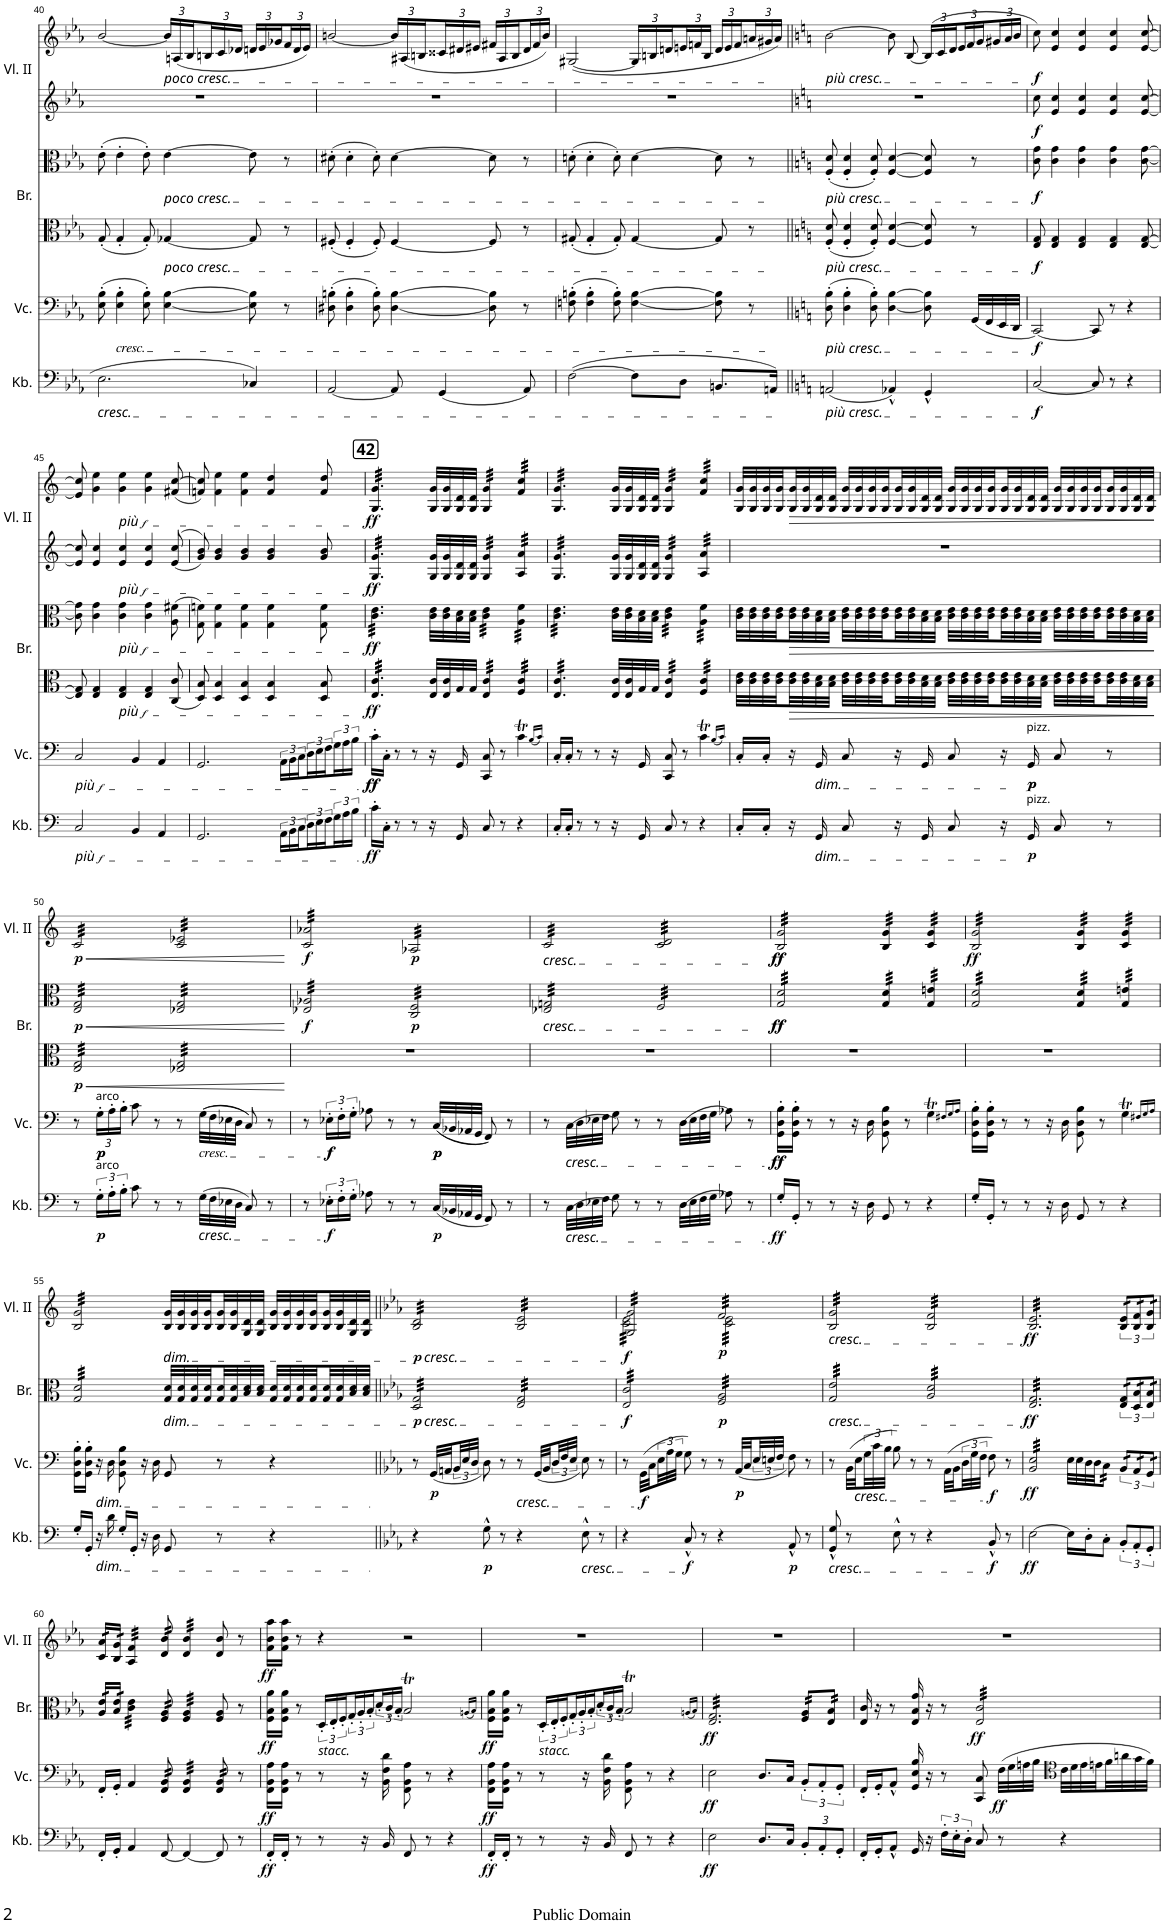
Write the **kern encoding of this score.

**kern	**dynam	**kern	**dynam	**kern	**kern	**dynam	**kern	**kern	**dynam
*part4	*part4	*part3	*part3	*part2	*part2	*part2	*part1	*part1	*part1
*staff6	*staff6	*staff5	*staff5	*staff4	*staff3	*staff3/4	*staff2	*staff1	*staff1/2
*I"8 Kontrabässe	*	*I"12 Violoncelle	*	*I"12 Bratchen	*	*	*I"16 Violine II	*	*
*I'Kb.	*	*I'Vc.	*	*I'Br.	*	*	*I'Vl. II	*	*
!!LO:PB:g=z
*clefF4	*	*clefF4	*	*clefC3	*clefC3	*	*clefG2	*clefG2	*
*Trd7c12	*	*	*	*	*	*	*	*	*
*k[b-e-a-]	*	*k[b-e-a-]	*	*k[b-e-a-]	*k[b-e-a-]	*	*k[b-e-a-]	*k[b-e-a-]	*
*M4/4	*	*M4/4	*	*M4/4	*M4/4	*	*M4/4	*M4/4	*
=40	=40	=40	=40	=40	=40	=40	=40	=40	=40
!LO:TX:b:i:t=cresc.	!	!	!	!	!	!	!	!	!
2.E-\	.	(8E-\' 8B-\'	.	8G'/	(8e-'\	.	1r	[2b-/	.
!	!	!LO:TX:b:i:t=cresc.	!	!	!	!	!	!	!
.	.	4E-\' 4B-\'	.	4G'/	4e-'\	.	.	.	.
.	.	8E-\' 8B-\')	.	8G'/	8e-'\)	.	.	.	.
*	*	*	*	*	*	*	*	*Xbrackettup	*
!	!	!	!	!	!	!	!	!LO:TX:b:i:t=poco cresc.	!
!	!	!	!	!	!LO:TX:b:i:t=poco cresc.	!	!	!	!
!	!	!	!	!LO:TX:b:i:t=poco cresc.	!	!	!	!	!
.	.	[4E-\ [4B-\	.	[4G-X/	[4e-\	.	.	24b-/LL]	.
.	.	.	.	.	.	.	.	(24An/	.
.	.	.	.	.	.	.	.	24B-/	.
.	.	.	.	.	.	.	.	24Bn/	.
.	.	.	.	.	.	.	.	24c/	.
.	.	.	.	.	.	.	.	24d-X/JJ	.
4C-X/	.	8E-\] 8B-\]	.	8G-/]	8e-\]	.	.	24dn/LL	.
.	.	.	.	.	.	.	.	24e-/	.
.	.	.	.	.	.	.	.	24g-X/	.
.	.	8r	.	8r	8r	.	.	24f/	.
.	.	.	.	.	.	.	.	24d/	.
.	.	.	.	.	.	.	.	24e-/JJ)	.
=41	=41	=41	=41	=41	=41	=41	=41	=41	=41
[2AA-/	.	(8D#X\' 8Bn\'	.	8F#X'/	(8d#X'\	.	1r	[2bn/	.
.	.	4D#\' 4B\'	.	4F#'/	4d#'\	.	.	.	.
.	.	8D#\' 8B\')	.	8F#'/	8d#'\)	.	.	.	.
8AA-/]	.	[4D#\ [4B\	.	[4F#/	[4d#\	.	.	24b/LL]	.
.	.	.	.	.	.	.	.	(24A#X/	.
.	.	.	.	.	.	.	.	24Bn/	.
(4GG/	.	.	.	.	.	.	.	24c##X/	.
.	.	.	.	.	.	.	.	24d#X/	.
.	.	.	.	.	.	.	.	24e#X/JJ	.
.	.	8D#\] 8B\]	.	8F#/]	8d#\]	.	.	24f#X/LL	.
.	.	.	.	.	.	.	.	24A#/	.
.	.	.	.	.	.	.	.	24B/	.
8AA-/)	.	8r	.	8r	8r	.	.	24d#/	.
.	.	.	.	.	.	.	.	24f#/	.
.	.	.	.	.	.	.	.	24b/JJ)	.
=42	=42	=42	=42	=42	=42	=42	=42	=42	=42
([2F\	.	(8Fn\' 8Bn\'	.	8G#X'/	(8dn'\	.	1r	([2G#X/	.
.	.	4F\' 4B\'	.	4G#'/	4d'\	.	.	.	.
.	.	8F\' 8B\')	.	8G#'/	8d'\)	.	.	.	.
8F\L]	.	[4F\ [4B\	.	[4G#/	[4d\	.	.	24G#/LL]	.
.	.	.	.	.	.	.	.	24Bn/	.
.	.	.	.	.	.	.	.	24dn/	.
8D\J	.	.	.	.	.	.	.	24en/	.
.	.	.	.	.	.	.	.	24fn/	.
.	.	.	.	.	.	.	.	24B/JJ	.
8.BBn/L	.	8F\] 8B\]	.	8G#/]	8d\]	.	.	24d/LL	.
.	.	.	.	.	.	.	.	24e/	.
.	.	.	.	.	.	.	.	24f/	.
.	.	8r	.	8r	8r	.	.	24an/	.
.	.	.	.	.	.	.	.	24g#X/	.
16AAn/Jk)	.	.	.	.	.	.	.	.	.
.	.	.	.	.	.	.	.	24a/JJ)	.
=43||	=43||	=43||	=43||	=43||	=43||	=43||	=43||	=43||	=43||
*k[]	*	*k[]	*	*k[]	*k[]	*	*k[]	*k[]	*
!	!	!	!	!	!	!	!	!LO:TX:b:i:t=più cresc.	!
!	!	!	!	!	!LO:TX:b:i:t=più cresc.	!	!	!	!
!	!	!	!	!LO:TX:b:i:t=più cresc.	!	!	!	!	!
!	!	!LO:TX:b:i:t=più cresc.	!	!	!	!	!	!	!
!LO:TX:b:i:t=più cresc.	!	!	!	!	!	!	!	!	!
(2AAn/	.	(8D\' 8B\'	.	8F/' 8d/'	(8F/' 8d/'	.	1r	[2b\	.
.	.	4D\' 4B\'	.	4F/' 4d/'	4F/' 4d/'	.	.	.	.
.	.	8D\' 8B\')	.	8F/' 8d/'	8F/' 8d/')	.	.	.	.
4AA-X^^/)	.	[4D\ [4B\	.	[4F/ [4d/	[4F/ [4d/	.	.	8b\]	.
.	.	.	.	.	.	.	.	[8B/	.
4GG^^/	.	8D\] 8B\]	.	8F/] 8d/]	8F/] 8d/]	.	.	(36B/LL]	.
.	.	.	.	.	.	.	.	36c/	.
.	.	.	.	.	.	.	.	36d/J	.
.	.	.	.	.	.	.	.	36e/L	.
.	.	.	.	.	.	.	.	36f/	.
.	.	(32GG/LLL	.	8r	8r	.	.	.	.
.	.	.	.	.	.	.	.	36g/J	.
.	.	32FF/	.	.	.	.	.	.	.
.	.	.	.	.	.	.	.	36g#X/L	.
.	.	32EE/	.	.	.	.	.	.	.
.	.	.	.	.	.	.	.	36a/	.
.	.	32DD/JJJ	.	.	.	.	.	.	.
.	.	.	.	.	.	.	.	[72b/JJ	.
.	.	.	.	.	.	.	.	72b/JJ]	.
=44	=44	=44	=44	=44	=44	=44	=44	=44	=44
!	!LO:DY:b	!	!LO:DY:b	!	!	!LO:DY:b=2	!	!	!
!	!	!	!	!	!	!LO:DY:n=1:b	!	!	!LO:DY:b=2
!	!	!	!	!	!	!	!	!	!LO:DY:n=1:b
[2C/	f	[2CC/)	f	8E/' 8G/'	8c\' 8g\'	f f	8cc'\	8cc'\)	f f
.	.	.	.	4E/ 4G/	4c\ 4g\	.	4e/ 4cc/	4e/ 4cc/	.
.	.	.	.	4E/ 4G/	4c\ 4g\	.	4e/ 4cc/	4e/ 4cc/	.
8C/]	.	8CC/]	.	.	.	.	.	.	.
8r	.	8r	.	4E/ 4G/	4c\ 4g\	.	4e/ 4cc/	4e/ 4cc/	.
4r	.	4r	.	.	.	.	.	.	.
.	.	.	.	[8E/ [8G/	[8c\ [8g\	.	[8e/ [8cc/	[8e/ [8cc/	.
!!LO:LB:g=z
=45	=45	=45	=45	=45	=45	=45	=45	=45	=45
!	!	!LO:TX:b:i:t=più	!	!	!	!	!	!	!
!LO:TX:b:i:t=più	!	!	!	!	!	!	!	!	!
2C/	.	2C/	.	8E/] 8G/]	8c\] 8g\]	.	8e/] 8cc/]	8e/] 8cc/]	.
.	.	.	.	4E/ 4G/	4c\ 4g\	.	4e/ 4cc/	4g\ 4ee\	.
!	!	!	!	!	!	!	!	!LO:TX:b:i:t=più	!
!	!	!	!	!	!	!	!LO:TX:b:i:t=più	!	!
!	!	!	!	!	!LO:TX:b:i:t=più	!	!	!	!
!	!	!	!	!LO:TX:b:i:t=più	!	!	!	!	!
.	.	.	.	4E/ 4G/	4c\ 4g\	.	4e/ 4cc/	4g\ 4ee\	.
4BB/	.	4BB/	.	.	.	.	.	.	.
.	.	.	.	4E/ 4G/	4c\ 4g\	.	4e/ 4cc/	4g\ 4ee\	.
4AA/	.	4AA/	.	.	.	.	.	.	.
.	.	.	.	8C/ 8c/	(8A\ 8f#X\	.	8e/ 8cc/	(<8f#X/ [>8cc/	.
=46	=46	=46	=46	=46	=46	=46	=46	=46	=46
2.GG/	.	2.GG/	.	8D/ 8B/	8G\ 8fn\)	.	8g/ 8b/	8fn/ 8cc/])	.
.	.	.	.	4D/ 4B/	4G\ 4f\	.	4g/ 4b/	4f\ 4ee\	.
.	.	.	.	4D/ 4B/	4G\ 4f\	.	4g/ 4b/	4f\ 4ee\	.
.	.	.	.	4D/ 4B/	4G\ 4f\	.	4g/ 4b/	4f/ 4dd/	.
36AA\LL	.	36AA\LL	.	.	.	.	.	.	.
36BB\	.	36BB\	.	.	.	.	.	.	.
36C\J	.	36C\J	.	.	.	.	.	.	.
36D\L	.	36D\L	.	.	.	.	.	.	.
36E\	.	36E\	.	.	.	.	.	.	.
.	.	.	.	8D/ 8B/	8G\ 8f\	.	8g/ 8b/	8f/ 8dd/	.
36F\J	.	36F\J	.	.	.	.	.	.	.
36G\L	.	36G\L	.	.	.	.	.	.	.
36A\	.	36A\	.	.	.	.	.	.	.
36B\JJ	.	36B\JJ	.	.	.	.	.	.	.
!!LO:REH:place=s1:a:B:cj:fs=14:t=42
=47	=47	=47	=47	=47	=47	=47	=47	=47	=47
!	!LO:DY:b	!	!LO:DY:b	!	!	!	!	!	!
!	!	!	!LO:DY:n=1:b	!	!	!LO:DY:b=2	!	!	!
!	!	!	!	!	!	!LO:DY:n=1:b	!	!	!LO:DY:b=2
!	!	!	!	!	!	!	!	!	!LO:DY:n=1:b
*	*	*	*	*tremolo	*	*	*	*	*
*	*	*	*	*	*tremolo	*	*	*	*
*	*	*	*	*	*	*	*tremolo	*	*
*	*	*	*	*	*	*	*	*tremolo	*
16c'\LL	ff	16c'\LL	ff ff	32E/ 32c/LLL	32c\ 32e\LLL	ff ff	32G/ 32g/LLL	32G/ 32g/LLL	ff ff
.	.	.	.	32E/ 32c/	32c\ 32e\	.	32G/ 32g/	32G/ 32g/	.
16C'\JJ	.	16C'\JJ	.	32E/ 32c/	32c\ 32e\	.	32G/ 32g/	32G/ 32g/	.
.	.	.	.	32E/ 32c/	32c\ 32e\	.	32G/ 32g/	32G/ 32g/	.
8r	.	8r	.	32E/ 32c/	32c\ 32e\	.	32G/ 32g/	32G/ 32g/	.
.	.	.	.	32E/ 32c/	32c\ 32e\	.	32G/ 32g/	32G/ 32g/	.
.	.	.	.	32E/ 32c/	32c\ 32e\	.	32G/ 32g/	32G/ 32g/	.
.	.	.	.	32E/ 32c/	32c\ 32e\	.	32G/ 32g/	32G/ 32g/	.
8r	.	8r	.	32E/ 32c/	32c\ 32e\	.	32G/ 32g/	32G/ 32g/	.
.	.	.	.	32E/ 32c/	32c\ 32e\	.	32G/ 32g/	32G/ 32g/	.
.	.	.	.	32E/ 32c/	32c\ 32e\	.	32G/ 32g/	32G/ 32g/	.
.	.	.	.	32E/ 32c/JJJ	32c\ 32e\JJJ	.	32G/ 32g/JJJ	32G/ 32g/JJJ	.
*	*	*	*	*	*	*	*	*Xtremolo	*
*	*	*	*	*	*	*	*Xtremolo	*	*
*	*	*	*	*	*Xtremolo	*	*	*	*
*	*	*	*	*Xtremolo	*	*	*	*	*
16r	.	16r	.	32E/ 32c/LLL	32c\ 32e\LLL	.	32G/ 32g/LLL	32G/ 32g/LLL	.
.	.	.	.	32E/ 32c/	32c\ 32e\	.	32G/ 32g/	32G/ 32g/	.
16GG/	.	16GG/	.	32G/	32B\ 32d\	.	32G/ 32d/	32G/ 32d/	.
.	.	.	.	32G/JJJ	32B\ 32d\JJJ	.	32G/ 32d/JJJ	32G/ 32d/JJJ	.
*	*	*	*	*tremolo	*	*	*	*	*
*	*	*	*	*	*tremolo	*	*	*	*
*	*	*	*	*	*	*	*tremolo	*	*
*	*	*	*	*	*	*	*	*tremolo	*
8C/	.	8CC/ 8C/	.	32E/ 32c/LLL	32c\ 32e\LLL	.	32G/ 32g/LLL	32G/ 32g/LLL	.
.	.	.	.	32E/ 32c/	32c\ 32e\	.	32G/ 32g/	32G/ 32g/	.
.	.	.	.	32E/ 32c/	32c\ 32e\	.	32G/ 32g/	32G/ 32g/	.
.	.	.	.	32E/ 32c/	32c\ 32e\	.	32G/ 32g/	32G/ 32g/	.
8r	.	8r	.	32E/ 32c/	32c\ 32e\	.	32G/ 32g/	32G/ 32g/	.
.	.	.	.	32E/ 32c/	32c\ 32e\	.	32G/ 32g/	32G/ 32g/	.
.	.	.	.	32E/ 32c/	32c\ 32e\	.	32G/ 32g/	32G/ 32g/	.
.	.	.	.	32E/ 32c/JJJ	32c\ 32e\JJJ	.	32G/ 32g/JJJ	32G/ 32g/JJJ	.
4r	.	4cT\	.	32F/ 32c/LLL	32A\ 32f\LLL	.	32A/ 32a/LLL	32f/ 32cc/LLL	.
.	.	.	.	32F/ 32c/	32A\ 32f\	.	32A/ 32a/	32f/ 32cc/	.
.	.	.	.	32F/ 32c/	32A\ 32f\	.	32A/ 32a/	32f/ 32cc/	.
.	.	.	.	32F/ 32c/	32A\ 32f\	.	32A/ 32a/	32f/ 32cc/	.
.	.	.	.	32F/ 32c/	32A\ 32f\	.	32A/ 32a/	32f/ 32cc/	.
.	.	.	.	32F/ 32c/	32A\ 32f\	.	32A/ 32a/	32f/ 32cc/	.
.	.	.	.	32F/ 32c/	32A\ 32f\	.	32A/ 32a/	32f/ 32cc/	.
.	.	.	.	32F/ 32c/JJJ	32A\ 32f\JJJ	.	32A/ 32a/JJJ	32f/ 32cc/JJJ	.
.	.	(16qB/LL	.	.	.	.	.	.	.
.	.	16qc/JJ)	.	.	.	.	.	.	.
=48	=48	=48	=48	=48	=48	=48	=48	=48	=48
16C'/LL	.	16C'/LL	.	32E/ 32c/LLL	32c\ 32e\LLL	.	32G/ 32g/LLL	32G/ 32g/LLL	.
.	.	.	.	32E/ 32c/	32c\ 32e\	.	32G/ 32g/	32G/ 32g/	.
16C'/JJ	.	16C'/JJ	.	32E/ 32c/	32c\ 32e\	.	32G/ 32g/	32G/ 32g/	.
.	.	.	.	32E/ 32c/	32c\ 32e\	.	32G/ 32g/	32G/ 32g/	.
8r	.	8r	.	32E/ 32c/	32c\ 32e\	.	32G/ 32g/	32G/ 32g/	.
.	.	.	.	32E/ 32c/	32c\ 32e\	.	32G/ 32g/	32G/ 32g/	.
.	.	.	.	32E/ 32c/	32c\ 32e\	.	32G/ 32g/	32G/ 32g/	.
.	.	.	.	32E/ 32c/	32c\ 32e\	.	32G/ 32g/	32G/ 32g/	.
8r	.	8r	.	32E/ 32c/	32c\ 32e\	.	32G/ 32g/	32G/ 32g/	.
.	.	.	.	32E/ 32c/	32c\ 32e\	.	32G/ 32g/	32G/ 32g/	.
.	.	.	.	32E/ 32c/	32c\ 32e\	.	32G/ 32g/	32G/ 32g/	.
.	.	.	.	32E/ 32c/JJJ	32c\ 32e\JJJ	.	32G/ 32g/JJJ	32G/ 32g/JJJ	.
*	*	*	*	*	*	*	*	*Xtremolo	*
*	*	*	*	*	*	*	*Xtremolo	*	*
*	*	*	*	*	*Xtremolo	*	*	*	*
*	*	*	*	*Xtremolo	*	*	*	*	*
16r	.	16r	.	32E/ 32c/LLL	32c\ 32e\LLL	.	32G/ 32g/LLL	32G/ 32g/LLL	.
.	.	.	.	32E/ 32c/	32c\ 32e\	.	32G/ 32g/	32G/ 32g/	.
16GG/	.	16GG/	.	32G/	32B\ 32d\	.	32G/ 32d/	32G/ 32d/	.
.	.	.	.	32G/JJJ	32B\ 32d\JJJ	.	32G/ 32d/JJJ	32G/ 32d/JJJ	.
*	*	*	*	*tremolo	*	*	*	*	*
*	*	*	*	*	*tremolo	*	*	*	*
*	*	*	*	*	*	*	*tremolo	*	*
*	*	*	*	*	*	*	*	*tremolo	*
8C/	.	8CC/ 8C/	.	32E/ 32c/LLL	32c\ 32e\LLL	.	32G/ 32g/LLL	32G/ 32g/LLL	.
.	.	.	.	32E/ 32c/	32c\ 32e\	.	32G/ 32g/	32G/ 32g/	.
.	.	.	.	32E/ 32c/	32c\ 32e\	.	32G/ 32g/	32G/ 32g/	.
.	.	.	.	32E/ 32c/	32c\ 32e\	.	32G/ 32g/	32G/ 32g/	.
8r	.	8r	.	32E/ 32c/	32c\ 32e\	.	32G/ 32g/	32G/ 32g/	.
.	.	.	.	32E/ 32c/	32c\ 32e\	.	32G/ 32g/	32G/ 32g/	.
.	.	.	.	32E/ 32c/	32c\ 32e\	.	32G/ 32g/	32G/ 32g/	.
.	.	.	.	32E/ 32c/JJJ	32c\ 32e\JJJ	.	32G/ 32g/JJJ	32G/ 32g/JJJ	.
4r	.	4cT\	.	32F/ 32c/LLL	32A\ 32f\LLL	.	32A/ 32a/LLL	32f/ 32cc/LLL	.
.	.	.	.	32F/ 32c/	32A\ 32f\	.	32A/ 32a/	32f/ 32cc/	.
.	.	.	.	32F/ 32c/	32A\ 32f\	.	32A/ 32a/	32f/ 32cc/	.
.	.	.	.	32F/ 32c/	32A\ 32f\	.	32A/ 32a/	32f/ 32cc/	.
.	.	.	.	32F/ 32c/	32A\ 32f\	.	32A/ 32a/	32f/ 32cc/	.
.	.	.	.	32F/ 32c/	32A\ 32f\	.	32A/ 32a/	32f/ 32cc/	.
.	.	.	.	32F/ 32c/	32A\ 32f\	.	32A/ 32a/	32f/ 32cc/	.
.	.	.	.	32F/ 32c/JJJ	32A\ 32f\JJJ	.	32A/ 32a/JJJ	32f/ 32cc/JJJ	.
*	*	*	*	*	*	*	*	*Xtremolo	*
*	*	*	*	*	*	*	*Xtremolo	*	*
*	*	*	*	*	*Xtremolo	*	*	*	*
*	*	*	*	*Xtremolo	*	*	*	*	*
.	.	(16qB/LL	.	.	.	.	.	.	.
.	.	16qc/JJ)	.	.	.	.	.	.	.
=49	=49	=49	=49	=49	=49	=49	=49	=49	=49
16C'/LL	.	16C'/LL	.	32c\ 32e\LLL	32c\ 32e\LLL	.	1r	32G/ 32g/LLL	.
.	.	.	.	32c\ 32e\	32c\ 32e\	.	.	32G/ 32g/	.
16C'/JJ	.	16C'/JJ	.	32c\ 32e\	32c\ 32e\	.	.	32G/ 32g/	.
.	.	.	.	32c\ 32e\	32c\ 32e\	.	.	32G/ 32g/	.
!	!	!	!	!	!	!LO:HP:b	!	!	!LO:HP:b
16r	.	16r	.	32c\ 32e\	32c\ 32e\	>	.	32G/ 32g/	>
.	.	.	.	32c\ 32e\	32c\ 32e\	.	.	32G/ 32g/	.
!	!	!LO:TX:b:i:t=dim.	!	!	!	!	!	!	!
!LO:TX:b:i:t=dim.	!	!	!	!	!	!	!	!	!
16GG/	.	16GG/	.	32B\ 32d\	32B\ 32d\	.	.	32G/ 32d/	.
.	.	.	.	32B\ 32d\JJJ	32B\ 32d\JJJ	.	.	32G/ 32d/JJJ	.
8C/	.	8C/	.	32c\ 32e\LLL	32c\ 32e\LLL	.	.	32G/ 32g/LLL	.
.	.	.	.	32c\ 32e\	32c\ 32e\	.	.	32G/ 32g/	.
.	.	.	.	32c\ 32e\	32c\ 32e\	.	.	32G/ 32g/	.
.	.	.	.	32c\ 32e\	32c\ 32e\	.	.	32G/ 32g/	.
16r	.	16r	.	32c\ 32e\	32c\ 32e\	.	.	32G/ 32g/	.
.	.	.	.	32c\ 32e\	32c\ 32e\	.	.	32G/ 32g/	.
16GG/	.	16GG/	.	32B\ 32d\	32B\ 32d\	.	.	32G/ 32d/	.
.	.	.	.	32B\ 32d\JJJ	32B\ 32d\JJJ	.	.	32G/ 32d/JJJ	.
8C/	.	8C/	.	32c\ 32e\LLL	32c\ 32e\LLL	.	.	32G/ 32g/LLL	.
.	.	.	.	32c\ 32e\	32c\ 32e\	.	.	32G/ 32g/	.
.	.	.	.	32c\ 32e\	32c\ 32e\	.	.	32G/ 32g/	.
.	.	.	.	32c\ 32e\	32c\ 32e\	.	.	32G/ 32g/	.
16r	.	16r	.	32c\ 32e\	32c\ 32e\	.	.	32G/ 32g/	.
.	.	.	.	32c\ 32e\	32c\ 32e\	.	.	32G/ 32g/	.
!	!	!LO:TX:a:t=pizz.	!	!	!	!	!	!	!
!LO:TX:a:t=pizz.	!	!	!	!	!	!	!	!	!
!	!LO:DY:b	!	!LO:DY:b	!	!	!	!	!	!
!	!	!	!LO:DY:n=1:b	!	!	!	!	!	!
16GG/	p	16GG/	p p	32B\ 32d\	32B\ 32d\	.	.	32G/ 32d/	.
.	.	.	.	32B\ 32d\JJJ	32B\ 32d\JJJ	.	.	32G/ 32d/JJJ	.
8C/	.	8C/	.	32c\ 32e\LLL	32c\ 32e\LLL	.	.	32G/ 32g/LLL	.
.	.	.	.	32c\ 32e\	32c\ 32e\	.	.	32G/ 32g/	.
.	.	.	.	32c\ 32e\	32c\ 32e\	.	.	32G/ 32g/	.
.	.	.	.	32c\ 32e\	32c\ 32e\	.	.	32G/ 32g/	.
8r	.	8r	.	32c\ 32e\	32c\ 32e\	.	.	32G/ 32g/	.
.	.	.	.	32c\ 32e\	32c\ 32e\	.	.	32G/ 32g/	.
.	.	.	.	32B\ 32d\	32B\ 32d\	.	.	32G/ 32d/	.
.	.	.	.	32B\ 32d\JJJ	32B\ 32d\JJJ	.	.	32G/ 32d/JJJ	.
.	.	.	.	.	.	]	.	.	]
!!LO:LB:g=z
=50	=50	=50	=50	=50	=50	=50	=50	=50	=50
!	!	!	!	!	!	!LO:HP:b	!	!	!LO:HP:b
!	!	!	!	!	!	!LO:DY:n=1:b=2	!	!	!
!	!	!	!	!	!	!LO:DY:n=2:b	!	!	!LO:DY:n=1:b
*	*	*	*	*tremolo	*	*	*	*	*
*	*	*	*	*	*tremolo	*	*	*	*
*	*	*	*	*	*	*	*	*tremolo	*
8r	.	8r	.	32E/ 32G/LLL	32E/ 32G/LLL	< p p	1r	32c/LLL	< p
.	.	.	.	32E/ 32G/	32E/ 32G/	.	.	32c/	.
.	.	.	.	32E/ 32G/	32E/ 32G/	.	.	32c/	.
.	.	.	.	32E/ 32G/	32E/ 32G/	.	.	32c/	.
*	*	*Xbrackettup	*	*	*	*	*	*	*
!	!	!LO:TX:a:t=arco	!	!	!	!	!	!	!
!LO:TX:a:t=arco	!	!	!	!	!	!	!	!	!
!	!LO:DY:b	!	!LO:DY:b	!	!	!	!	!	!
!	!	!	!LO:DY:n=1:b	!	!	!	!	!	!
24G'\LL	p	24G'\LL	p p	32E/ 32G/	32E/ 32G/	.	.	32c/	.
.	.	.	.	32E/ 32G/	32E/ 32G/	.	.	32c/	.
24A'\	.	24A'\	.	.	.	.	.	.	.
.	.	.	.	32E/ 32G/	32E/ 32G/	.	.	32c/	.
24B'\JJ	.	24B'\JJ	.	.	.	.	.	.	.
.	.	.	.	32E/ 32G/	32E/ 32G/	.	.	32c/	.
8c\	.	8c\	.	32E/ 32G/	32E/ 32G/	.	.	32c/	.
.	.	.	.	32E/ 32G/	32E/ 32G/	.	.	32c/	.
.	.	.	.	32E/ 32G/	32E/ 32G/	.	.	32c/	.
.	.	.	.	32E/ 32G/	32E/ 32G/	.	.	32c/	.
8r	.	8r	.	32E/ 32G/	32E/ 32G/	.	.	32c/	.
.	.	.	.	32E/ 32G/	32E/ 32G/	.	.	32c/	.
.	.	.	.	32E/ 32G/	32E/ 32G/	.	.	32c/	.
.	.	.	.	32E/ 32G/JJJ	32E/ 32G/JJJ	.	.	32c/JJJ	.
8r	.	8r	.	32E-X/ 32G/LLL	32E-X/ 32G/LLL	.	.	32c/ 32e-X/LLL	.
.	.	.	.	32E-X/ 32G/	32E-X/ 32G/	.	.	32c/ 32e-X/	.
.	.	.	.	32E-X/ 32G/	32E-X/ 32G/	.	.	32c/ 32e-X/	.
.	.	.	.	32E-X/ 32G/	32E-X/ 32G/	.	.	32c/ 32e-X/	.
!	!	!LO:TX:b:i:t=cresc.	!	!	!	!	!	!	!
!LO:TX:b:i:t=cresc.	!	!	!	!	!	!	!	!	!
(32G\LLL	.	((32G\LLL	.	32E-X/ 32G/	32E-X/ 32G/	.	.	32c/ 32e-X/	.
32F\	.	32F\	.	32E-X/ 32G/	32E-X/ 32G/	.	.	32c/ 32e-X/	.
32E-X\	.	32E-X\	.	32E-X/ 32G/	32E-X/ 32G/	.	.	32c/ 32e-X/	.
32D\JJJ	.	32D\JJJ	.	32E-X/ 32G/	32E-X/ 32G/	.	.	32c/ 32e-X/	.
8C/)	.	8C/))	.	32E-X/ 32G/	32E-X/ 32G/	.	.	32c/ 32e-X/	.
.	.	.	.	32E-X/ 32G/	32E-X/ 32G/	.	.	32c/ 32e-X/	.
.	.	.	.	32E-X/ 32G/	32E-X/ 32G/	.	.	32c/ 32e-X/	.
.	.	.	.	32E-X/ 32G/	32E-X/ 32G/	.	.	32c/ 32e-X/	.
8r	.	8r	.	32E-X/ 32G/	32E-X/ 32G/	.	.	32c/ 32e-X/	.
.	.	.	.	32E-X/ 32G/	32E-X/ 32G/	.	.	32c/ 32e-X/	.
.	.	.	.	32E-X/ 32G/	32E-X/ 32G/	.	.	32c/ 32e-X/	.
.	.	.	.	32E-X/ 32G/JJJ	32E-X/ 32G/JJJ	.	.	32c/ 32e-X/JJJ	.
*	*	*	*	*Xtremolo	*	*	*	*	*
.	.	.	.	.	.	[	.	.	[
=51	=51	=51	=51	=51	=51	=51	=51	=51	=51
!	!	!	!	!	!	!LO:DY:b	!	!	!LO:DY:b
8r	.	8r	.	1r	32E-X/ 32A-X/LLL	f	1r	32c/ 32a-X/LLL	f
.	.	.	.	.	32E-X/ 32A-X/	.	.	32c/ 32a-X/	.
.	.	.	.	.	32E-X/ 32A-X/	.	.	32c/ 32a-X/	.
.	.	.	.	.	32E-X/ 32A-X/	.	.	32c/ 32a-X/	.
*	*	*brackettup	*	*	*	*	*	*	*
!	!LO:DY:b	!	!LO:DY:b	!	!	!	!	!	!
!	!	!	!LO:DY:n=1:b	!	!	!	!	!	!
24E-X'\LL	f	24E-X'\LL	f f	.	32E-X/ 32A-X/	.	.	32c/ 32a-X/	.
.	.	.	.	.	32E-X/ 32A-X/	.	.	32c/ 32a-X/	.
24F'\	.	24F'\	.	.	.	.	.	.	.
.	.	.	.	.	32E-X/ 32A-X/	.	.	32c/ 32a-X/	.
24G'\JJ	.	24G'\JJ	.	.	.	.	.	.	.
.	.	.	.	.	32E-X/ 32A-X/	.	.	32c/ 32a-X/	.
8A-X\	.	8A-X\	.	.	32E-X/ 32A-X/	.	.	32c/ 32a-X/	.
.	.	.	.	.	32E-X/ 32A-X/	.	.	32c/ 32a-X/	.
.	.	.	.	.	32E-X/ 32A-X/	.	.	32c/ 32a-X/	.
.	.	.	.	.	32E-X/ 32A-X/	.	.	32c/ 32a-X/	.
8r	.	8r	.	.	32E-X/ 32A-X/	.	.	32c/ 32a-X/	.
.	.	.	.	.	32E-X/ 32A-X/	.	.	32c/ 32a-X/	.
.	.	.	.	.	32E-X/ 32A-X/	.	.	32c/ 32a-X/	.
.	.	.	.	.	32E-X/ 32A-X/JJJ	.	.	32c/ 32a-X/JJJ	.
!	!	!	!	!	!	!LO:DY:b	!	!	!LO:DY:b
8r	.	8r	.	.	32C/ 32F/LLL	p	.	32A-X/LLL	p
.	.	.	.	.	32C/ 32F/	.	.	32A-X/	.
.	.	.	.	.	32C/ 32F/	.	.	32A-X/	.
.	.	.	.	.	32C/ 32F/	.	.	32A-X/	.
!	!LO:DY:b	!	!LO:DY:n=2:b	!	!	!	!	!	!
!	!	!	!LO:DY:n=3:b	!	!	!	!	!	!
(32C/LLL	p	((32C/LLL	p p	.	32C/ 32F/	.	.	32A-X/	.
32BB-X/	.	32BB-X/	.	.	32C/ 32F/	.	.	32A-X/	.
32AA-X/	.	32AA-X/	.	.	32C/ 32F/	.	.	32A-X/	.
32GG/JJJ	.	32GG/JJJ	.	.	32C/ 32F/	.	.	32A-X/	.
8FF/)	.	8FF/))	.	.	32C/ 32F/	.	.	32A-X/	.
.	.	.	.	.	32C/ 32F/	.	.	32A-X/	.
.	.	.	.	.	32C/ 32F/	.	.	32A-X/	.
.	.	.	.	.	32C/ 32F/	.	.	32A-X/	.
8r	.	8r	.	.	32C/ 32F/	.	.	32A-X/	.
.	.	.	.	.	32C/ 32F/	.	.	32A-X/	.
.	.	.	.	.	32C/ 32F/	.	.	32A-X/	.
.	.	.	.	.	32C/ 32F/JJJ	.	.	32A-X/JJJ	.
=52	=52	=52	=52	=52	=52	=52	=52	=52	=52
!	!	!	!	!	!	!	!	!LO:TX:b:i:t=cresc.	!
!	!	!	!	!	!LO:TX:b:i:t=cresc.	!	!	!	!
8r	.	8r	.	1r	32E-X/ 32Gn/LLL	.	1r	32c/LLL	.
.	.	.	.	.	32E-X/ 32Gn/	.	.	32c/	.
.	.	.	.	.	32E-X/ 32Gn/	.	.	32c/	.
.	.	.	.	.	32E-X/ 32Gn/	.	.	32c/	.
!	!	!LO:TX:b:i:t=cresc.	!	!	!	!	!	!	!
!LO:TX:b:i:t=cresc.	!	!	!	!	!	!	!	!	!
(32C\LLL	.	(32C\LLL	.	.	32E-X/ 32Gn/	.	.	32c/	.
32D\	.	32D\	.	.	32E-X/ 32Gn/	.	.	32c/	.
32E-X\	.	32E-X\	.	.	32E-X/ 32Gn/	.	.	32c/	.
32F\JJJ	.	32F\JJJ	.	.	32E-X/ 32Gn/	.	.	32c/	.
8G\)	.	8G\)	.	.	32E-X/ 32Gn/	.	.	32c/	.
.	.	.	.	.	32E-X/ 32Gn/	.	.	32c/	.
.	.	.	.	.	32E-X/ 32Gn/	.	.	32c/	.
.	.	.	.	.	32E-X/ 32Gn/	.	.	32c/	.
8r	.	8r	.	.	32E-X/ 32Gn/	.	.	32c/	.
.	.	.	.	.	32E-X/ 32Gn/	.	.	32c/	.
.	.	.	.	.	32E-X/ 32Gn/	.	.	32c/	.
.	.	.	.	.	32E-X/ 32Gn/JJJ	.	.	32c/JJJ	.
8r	.	8r	.	.	32F/LLL	.	.	32c/ 32d/LLL	.
.	.	.	.	.	32F/	.	.	32c/ 32d/	.
.	.	.	.	.	32F/	.	.	32c/ 32d/	.
.	.	.	.	.	32F/	.	.	32c/ 32d/	.
(32D\LLL	.	(32D\LLL	.	.	32F/	.	.	32c/ 32d/	.
32E-\	.	32E-\	.	.	32F/	.	.	32c/ 32d/	.
32F\	.	32F\	.	.	32F/	.	.	32c/ 32d/	.
32G\JJJ	.	32G\JJJ	.	.	32F/	.	.	32c/ 32d/	.
8A-X\)	.	8A-X\)	.	.	32F/	.	.	32c/ 32d/	.
.	.	.	.	.	32F/	.	.	32c/ 32d/	.
.	.	.	.	.	32F/	.	.	32c/ 32d/	.
.	.	.	.	.	32F/	.	.	32c/ 32d/	.
8r	.	8r	.	.	32F/	.	.	32c/ 32d/	.
.	.	.	.	.	32F/	.	.	32c/ 32d/	.
.	.	.	.	.	32F/	.	.	32c/ 32d/	.
.	.	.	.	.	32F/JJJ	.	.	32c/ 32d/JJJ	.
=53	=53	=53	=53	=53	=53	=53	=53	=53	=53
!	!LO:DY:b	!	!LO:DY:b	!	!	!	!	!	!
!	!	!	!LO:DY:n=1:b	!	!	!LO:DY:b	!	!	!
!	!	!	!	!	!	!LO:DY:n=1:b	!	!	!LO:DY:b
!	!	!	!	!	!	!	!	!	!LO:DY:n=1:b
16G'/LL	ff	16GG\' 16D\' 16B\'LL	ff ff	1r	32G/ 32d/LLL	ff ff	1r	32B/ 32g/LLL	ff ff
.	.	.	.	.	32G/ 32d/	.	.	32B/ 32g/	.
16GG'/JJ	.	16GG\' 16D\' 16B\'JJ	.	.	32G/ 32d/	.	.	32B/ 32g/	.
.	.	.	.	.	32G/ 32d/	.	.	32B/ 32g/	.
8r	.	8r	.	.	32G/ 32d/	.	.	32B/ 32g/	.
.	.	.	.	.	32G/ 32d/	.	.	32B/ 32g/	.
.	.	.	.	.	32G/ 32d/	.	.	32B/ 32g/	.
.	.	.	.	.	32G/ 32d/	.	.	32B/ 32g/	.
8r	.	8r	.	.	32G/ 32d/	.	.	32B/ 32g/	.
.	.	.	.	.	32G/ 32d/	.	.	32B/ 32g/	.
.	.	.	.	.	32G/ 32d/	.	.	32B/ 32g/	.
.	.	.	.	.	32G/ 32d/	.	.	32B/ 32g/	.
16r	.	16r	.	.	32G/ 32d/	.	.	32B/ 32g/	.
.	.	.	.	.	32G/ 32d/	.	.	32B/ 32g/	.
16D\	.	16D\	.	.	32G/ 32d/	.	.	32B/ 32g/	.
.	.	.	.	.	32G/ 32d/JJJ	.	.	32B/ 32g/JJJ	.
8GG/	.	8GG\ 8D\ 8B\	.	.	32G/ 32d/LLL	.	.	32B/ 32g/LLL	.
.	.	.	.	.	32G/ 32d/	.	.	32B/ 32g/	.
.	.	.	.	.	32G/ 32d/	.	.	32B/ 32g/	.
.	.	.	.	.	32G/ 32d/	.	.	32B/ 32g/	.
8r	.	8r	.	.	32G/ 32d/	.	.	32B/ 32g/	.
.	.	.	.	.	32G/ 32d/	.	.	32B/ 32g/	.
.	.	.	.	.	32G/ 32d/	.	.	32B/ 32g/	.
.	.	.	.	.	32G/ 32d/JJJ	.	.	32B/ 32g/JJJ	.
4r	.	4GT\	.	.	32G/ 32en/LLL	.	.	32c/ 32g/LLL	.
.	.	.	.	.	32G/ 32en/	.	.	32c/ 32g/	.
.	.	.	.	.	32G/ 32en/	.	.	32c/ 32g/	.
.	.	.	.	.	32G/ 32en/	.	.	32c/ 32g/	.
.	.	.	.	.	32G/ 32en/	.	.	32c/ 32g/	.
.	.	.	.	.	32G/ 32en/	.	.	32c/ 32g/	.
.	.	.	.	.	32G/ 32en/	.	.	32c/ 32g/	.
.	.	.	.	.	32G/ 32en/JJJ	.	.	32c/ 32g/JJJ	.
.	.	16qF#X/LL	.	.	.	.	.	.	.
.	.	16qG/	.	.	.	.	.	.	.
.	.	16qA/JJ	.	.	.	.	.	.	.
=54	=54	=54	=54	=54	=54	=54	=54	=54	=54
!	!	!	!	!	!	!	!	!	!LO:DY:b
16G'/LL	.	16GG\' 16D\' 16B\'LL	.	1r	32G/ 32d/LLL	.	1r	32B/ 32g/LLL	ff
.	.	.	.	.	32G/ 32d/	.	.	32B/ 32g/	.
16GG'/JJ	.	16GG\' 16D\' 16B\'JJ	.	.	32G/ 32d/	.	.	32B/ 32g/	.
.	.	.	.	.	32G/ 32d/	.	.	32B/ 32g/	.
8r	.	8r	.	.	32G/ 32d/	.	.	32B/ 32g/	.
.	.	.	.	.	32G/ 32d/	.	.	32B/ 32g/	.
.	.	.	.	.	32G/ 32d/	.	.	32B/ 32g/	.
.	.	.	.	.	32G/ 32d/	.	.	32B/ 32g/	.
8r	.	8r	.	.	32G/ 32d/	.	.	32B/ 32g/	.
.	.	.	.	.	32G/ 32d/	.	.	32B/ 32g/	.
.	.	.	.	.	32G/ 32d/	.	.	32B/ 32g/	.
.	.	.	.	.	32G/ 32d/	.	.	32B/ 32g/	.
16r	.	16r	.	.	32G/ 32d/	.	.	32B/ 32g/	.
.	.	.	.	.	32G/ 32d/	.	.	32B/ 32g/	.
16D\	.	16D\	.	.	32G/ 32d/	.	.	32B/ 32g/	.
.	.	.	.	.	32G/ 32d/JJJ	.	.	32B/ 32g/JJJ	.
8GG/	.	8GG\ 8D\ 8B\	.	.	32G/ 32d/LLL	.	.	32B/ 32g/LLL	.
.	.	.	.	.	32G/ 32d/	.	.	32B/ 32g/	.
.	.	.	.	.	32G/ 32d/	.	.	32B/ 32g/	.
.	.	.	.	.	32G/ 32d/	.	.	32B/ 32g/	.
8r	.	8r	.	.	32G/ 32d/	.	.	32B/ 32g/	.
.	.	.	.	.	32G/ 32d/	.	.	32B/ 32g/	.
.	.	.	.	.	32G/ 32d/	.	.	32B/ 32g/	.
.	.	.	.	.	32G/ 32d/JJJ	.	.	32B/ 32g/JJJ	.
4r	.	4GT\	.	.	32G/ 32en/LLL	.	.	32c/ 32g/LLL	.
.	.	.	.	.	32G/ 32en/	.	.	32c/ 32g/	.
.	.	.	.	.	32G/ 32en/	.	.	32c/ 32g/	.
.	.	.	.	.	32G/ 32en/	.	.	32c/ 32g/	.
.	.	.	.	.	32G/ 32en/	.	.	32c/ 32g/	.
.	.	.	.	.	32G/ 32en/	.	.	32c/ 32g/	.
.	.	.	.	.	32G/ 32en/	.	.	32c/ 32g/	.
.	.	.	.	.	32G/ 32en/JJJ	.	.	32c/ 32g/JJJ	.
.	.	16qF#X/LL	.	.	.	.	.	.	.
.	.	16qG/	.	.	.	.	.	.	.
.	.	16qA/JJ	.	.	.	.	.	.	.
!!LO:LB:g=z
=55	=55	=55	=55	=55	=55	=55	=55	=55	=55
16G'/LL	.	16GG\' 16D\' 16B\'LL	.	1r	32G/ 32d/LLL	.	1r	32B/ 32g/LLL	.
.	.	.	.	.	32G/ 32d/	.	.	32B/ 32g/	.
16GG'/JJ	.	16GG\' 16D\' 16B\'JJ	.	.	32G/ 32d/	.	.	32B/ 32g/	.
.	.	.	.	.	32G/ 32d/	.	.	32B/ 32g/	.
!	!	!LO:TX:b:i:t=dim.	!	!	!	!	!	!	!
!LO:TX:b:i:t=dim.	!	!	!	!	!	!	!	!	!
16r	.	16r	.	.	32G/ 32d/	.	.	32B/ 32g/	.
.	.	.	.	.	32G/ 32d/	.	.	32B/ 32g/	.
16d\	.	16D\	.	.	32G/ 32d/	.	.	32B/ 32g/	.
.	.	.	.	.	32G/ 32d/	.	.	32B/ 32g/	.
16G'/LL	.	8GG\ 8D\ 8B\	.	.	32G/ 32d/	.	.	32B/ 32g/	.
.	.	.	.	.	32G/ 32d/	.	.	32B/ 32g/	.
16GG'/JJ	.	.	.	.	32G/ 32d/	.	.	32B/ 32g/	.
.	.	.	.	.	32G/ 32d/	.	.	32B/ 32g/	.
16r	.	16r	.	.	32G/ 32d/	.	.	32B/ 32g/	.
.	.	.	.	.	32G/ 32d/	.	.	32B/ 32g/	.
16D\	.	16D\	.	.	32G/ 32d/	.	.	32B/ 32g/	.
.	.	.	.	.	32G/ 32d/JJJ	.	.	32B/ 32g/JJJ	.
*	*	*	*	*	*	*	*	*Xtremolo	*
*	*	*	*	*	*Xtremolo	*	*	*	*
!	!	!	!	!	!	!	!	!LO:TX:b:i:t=dim.	!
!	!	!	!	!	!LO:TX:b:i:t=dim.	!	!	!	!
8GG/	.	8GG/	.	.	32G/ 32d/LLL	.	.	32B/ 32g/LLL	.
.	.	.	.	.	32G/ 32d/	.	.	32B/ 32g/	.
.	.	.	.	.	32G/ 32d/	.	.	32B/ 32g/	.
.	.	.	.	.	32G/ 32d/	.	.	32B/ 32g/	.
8r	.	8r	.	.	32G/ 32d/	.	.	32B/ 32g/	.
.	.	.	.	.	32G/ 32d/	.	.	32B/ 32g/	.
.	.	.	.	.	32B/ 32d/	.	.	32G/ 32d/	.
.	.	.	.	.	32B/ 32d/JJJ	.	.	32G/ 32d/JJJ	.
4r	.	4r	.	.	32G/ 32d/LLL	.	.	32B/ 32g/LLL	.
.	.	.	.	.	32G/ 32d/	.	.	32B/ 32g/	.
.	.	.	.	.	32G/ 32d/	.	.	32B/ 32g/	.
.	.	.	.	.	32G/ 32d/	.	.	32B/ 32g/	.
.	.	.	.	.	32G/ 32d/	.	.	32B/ 32g/	.
.	.	.	.	.	32G/ 32d/	.	.	32B/ 32g/	.
.	.	.	.	.	32B/ 32d/	.	.	32G/ 32d/	.
.	.	.	.	.	32B/ 32d/JJJ	.	.	32G/ 32d/JJJ	.
=56||	=56||	=56||	=56||	=56||	=56||	=56||	=56||	=56||	=56||
*k[b-e-a-]	*	*k[b-e-a-]	*	*k[b-e-a-]	*k[b-e-a-]	*	*k[b-e-a-]	*k[b-e-a-]	*
!	!	!	!	!	!	!	!	!LO:TX:b:i:t=cresc.	!
!	!	!	!	!	!LO:TX:b:i:t=cresc.	!	!	!	!
!	!	!	!	!	!	!LO:DY:b	!	!	!LO:DY:b
*	*	*	*	*	*tremolo	*	*	*	*
*	*	*	*	*	*	*	*	*tremolo	*
4r	.	8r	.	1r	32D/ 32G/LLL	p	1r	32B-/ 32d/LLL	p
.	.	.	.	.	32D/ 32G/	.	.	32B-/ 32d/	.
.	.	.	.	.	32D/ 32G/	.	.	32B-/ 32d/	.
.	.	.	.	.	32D/ 32G/	.	.	32B-/ 32d/	.
!	!	!	!LO:DY:b	!	!	!	!	!	!
.	.	(<32GG/LLL	p	.	32D/ 32G/	.	.	32B-/ 32d/	.
.	.	32AAn/JJ	.	.	32D/ 32G/	.	.	32B-/ 32d/	.
.	.	48BB-/LL	.	.	32D/ 32G/	.	.	32B-/ 32d/	.
.	.	48E-/	.	.	.	.	.	.	.
.	.	.	.	.	32D/ 32G/	.	.	32B-/ 32d/	.
.	.	48D/JJJ	.	.	.	.	.	.	.
!	!LO:DY:b	!	!	!	!	!	!	!	!
8G^^\	p	8D\)	.	.	32D/ 32G/	.	.	32B-/ 32d/	.
.	.	.	.	.	32D/ 32G/	.	.	32B-/ 32d/	.
.	.	.	.	.	32D/ 32G/	.	.	32B-/ 32d/	.
.	.	.	.	.	32D/ 32G/	.	.	32B-/ 32d/	.
8r	.	8r	.	.	32D/ 32G/	.	.	32B-/ 32d/	.
.	.	.	.	.	32D/ 32G/	.	.	32B-/ 32d/	.
.	.	.	.	.	32D/ 32G/	.	.	32B-/ 32d/	.
.	.	.	.	.	32D/ 32G/JJJ	.	.	32B-/ 32d/JJJ	.
!	!	!LO:TX:b:i:t=cresc.	!	!	!	!	!	!	!
4r	.	8r	.	.	32E-/ 32G/LLL	.	.	32B-/ 32e-/LLL	.
.	.	.	.	.	32E-/ 32G/	.	.	32B-/ 32e-/	.
.	.	.	.	.	32E-/ 32G/	.	.	32B-/ 32e-/	.
.	.	.	.	.	32E-/ 32G/	.	.	32B-/ 32e-/	.
.	.	(<32GG/LLL	.	.	32E-/ 32G/	.	.	32B-/ 32e-/	.
.	.	32BB-/JJ	.	.	32E-/ 32G/	.	.	32B-/ 32e-/	.
.	.	48D/LL	.	.	32E-/ 32G/	.	.	32B-/ 32e-/	.
.	.	48F/	.	.	.	.	.	.	.
.	.	.	.	.	32E-/ 32G/	.	.	32B-/ 32e-/	.
.	.	48E-/JJJ	.	.	.	.	.	.	.
!LO:TX:b:i:t=cresc.	!	!	!	!	!	!	!	!	!
8E-^^\	.	8E-\)	.	.	32E-/ 32G/	.	.	32B-/ 32e-/	.
.	.	.	.	.	32E-/ 32G/	.	.	32B-/ 32e-/	.
.	.	.	.	.	32E-/ 32G/	.	.	32B-/ 32e-/	.
.	.	.	.	.	32E-/ 32G/	.	.	32B-/ 32e-/	.
8r	.	8r	.	.	32E-/ 32G/	.	.	32B-/ 32e-/	.
.	.	.	.	.	32E-/ 32G/	.	.	32B-/ 32e-/	.
.	.	.	.	.	32E-/ 32G/	.	.	32B-/ 32e-/	.
.	.	.	.	.	32E-/ 32G/JJJ	.	.	32B-/ 32e-/JJJ	.
=57	=57	=57	=57	=57	=57	=57	=57	=57	=57
*	*	*	*	*	*	*	*	*^	*
!	!	!	!	!	!	!LO:DY:b	!	!	!	!LO:DY:b
4r	.	8r	.	1r	32E-/ 32c/LLL	f	1r	32G/ 32g/LLL	32c\ 32e-\LLL	f
.	.	.	.	.	32E-/ 32c/	.	.	32G/ 32g/	32c\ 32e-\	.
.	.	.	.	.	32E-/ 32c/	.	.	32G/ 32g/	32c\ 32e-\	.
.	.	.	.	.	32E-/ 32c/	.	.	32G/ 32g/	32c\ 32e-\	.
!	!	!	!LO:DY:b	!	!	!	!	!	!	!
.	.	(32GG\LLL	f	.	32E-/ 32c/	.	.	32G/ 32g/	32c\ 32e-\	.
.	.	32C\JJ	.	.	32E-/ 32c/	.	.	32G/ 32g/	32c\ 32e-\	.
.	.	48E-\LL	.	.	32E-/ 32c/	.	.	32G/ 32g/	32c\ 32e-\	.
.	.	48A-\	.	.	.	.	.	.	.	.
.	.	.	.	.	32E-/ 32c/	.	.	32G/ 32g/	32c\ 32e-\	.
.	.	48G\JJJ	.	.	.	.	.	.	.	.
!	!LO:DY:b	!	!	!	!	!	!	!	!	!
8C^^/	f	8G\)	.	.	32E-/ 32c/	.	.	32G/ 32g/	32c\ 32e-\	.
.	.	.	.	.	32E-/ 32c/	.	.	32G/ 32g/	32c\ 32e-\	.
.	.	.	.	.	32E-/ 32c/	.	.	32G/ 32g/	32c\ 32e-\	.
.	.	.	.	.	32E-/ 32c/	.	.	32G/ 32g/	32c\ 32e-\	.
8r	.	8r	.	.	32E-/ 32c/	.	.	32G/ 32g/	32c\ 32e-\	.
.	.	.	.	.	32E-/ 32c/	.	.	32G/ 32g/	32c\ 32e-\	.
.	.	.	.	.	32E-/ 32c/	.	.	32G/ 32g/	32c\ 32e-\	.
.	.	.	.	.	32E-/ 32c/JJJ	.	.	32G/ 32g/JJJ	32c\ 32e-\JJJ	.
!	!	!	!	!	!	!LO:DY:b	!	!	!	!LO:DY:b
4r	.	8r	.	.	32F/ 32A-/LLL	p	.	32f/LLL	32c\ 32e-\LLL	p
.	.	.	.	.	32F/ 32A-/	.	.	32f/	32c\ 32e-\	.
.	.	.	.	.	32F/ 32A-/	.	.	32f/	32c\ 32e-\	.
.	.	.	.	.	32F/ 32A-/	.	.	32f/	32c\ 32e-\	.
!	!	!	!LO:DY:b	!	!	!	!	!	!	!
.	.	(<32AA-/LLL	p	.	32F/ 32A-/	.	.	32f/	32c\ 32e-\	.
.	.	32C/JJ	.	.	32F/ 32A-/	.	.	32f/	32c\ 32e-\	.
.	.	48E-/LL	.	.	32F/ 32A-/	.	.	32f/	32c\ 32e-\	.
.	.	48En/	.	.	.	.	.	.	.	.
.	.	.	.	.	32F/ 32A-/	.	.	32f/	32c\ 32e-\	.
.	.	48F/JJJ	.	.	.	.	.	.	.	.
!	!LO:DY:b	!	!	!	!	!	!	!	!	!
8AA-^^/	p	8F\)	.	.	32F/ 32A-/	.	.	32f/	32c\ 32e-\	.
.	.	.	.	.	32F/ 32A-/	.	.	32f/	32c\ 32e-\	.
.	.	.	.	.	32F/ 32A-/	.	.	32f/	32c\ 32e-\	.
.	.	.	.	.	32F/ 32A-/	.	.	32f/	32c\ 32e-\	.
8r	.	8r	.	.	32F/ 32A-/	.	.	32f/	32c\ 32e-\	.
.	.	.	.	.	32F/ 32A-/	.	.	32f/	32c\ 32e-\	.
.	.	.	.	.	32F/ 32A-/	.	.	32f/	32c\ 32e-\	.
.	.	.	.	.	32F/ 32A-/JJJ	.	.	32f/JJJ	32c\ 32e-\JJJ	.
*	*	*	*	*	*	*	*	*v	*v	*
=58	=58	=58	=58	=58	=58	=58	=58	=58	=58
!	!	!	!	!	!	!	!	!LO:TX:b:i:t=cresc.	!
!	!	!	!	!	!LO:TX:b:i:t=cresc.	!	!	!	!
!LO:TX:b:i:t=cresc.	!	!	!	!	!	!	!	!	!
8GG/^^ 8G/^^	.	8r	.	1r	32G/ 32e-/LLL	.	1r	32B-/ 32g/LLL	.
.	.	.	.	.	32G/ 32e-/	.	.	32B-/ 32g/	.
.	.	.	.	.	32G/ 32e-/	.	.	32B-/ 32g/	.
.	.	.	.	.	32G/ 32e-/	.	.	32B-/ 32g/	.
8r	.	(32BB-\LLL	.	.	32G/ 32e-/	.	.	32B-/ 32g/	.
!	!	!LO:TX:b:i:t=cresc.	!	!	!	!	!	!	!
.	.	32E-\JJ	.	.	32G/ 32e-/	.	.	32B-/ 32g/	.
.	.	48G\LL	.	.	32G/ 32e-/	.	.	32B-/ 32g/	.
.	.	48c\	.	.	.	.	.	.	.
.	.	.	.	.	32G/ 32e-/	.	.	32B-/ 32g/	.
.	.	48B-\JJJ	.	.	.	.	.	.	.
8E-^^\	.	8B-\)	.	.	32G/ 32e-/	.	.	32B-/ 32g/	.
.	.	.	.	.	32G/ 32e-/	.	.	32B-/ 32g/	.
.	.	.	.	.	32G/ 32e-/	.	.	32B-/ 32g/	.
.	.	.	.	.	32G/ 32e-/	.	.	32B-/ 32g/	.
8r	.	8r	.	.	32G/ 32e-/	.	.	32B-/ 32g/	.
.	.	.	.	.	32G/ 32e-/	.	.	32B-/ 32g/	.
.	.	.	.	.	32G/ 32e-/	.	.	32B-/ 32g/	.
.	.	.	.	.	32G/ 32e-/JJJ	.	.	32B-/ 32g/JJJ	.
4r	.	8r	.	.	32A-/ 32d/LLL	.	.	32B-/ 32f/LLL	.
.	.	.	.	.	32A-/ 32d/	.	.	32B-/ 32f/	.
.	.	.	.	.	32A-/ 32d/	.	.	32B-/ 32f/	.
.	.	.	.	.	32A-/ 32d/	.	.	32B-/ 32f/	.
.	.	(32AA-\LLL	.	.	32A-/ 32d/	.	.	32B-/ 32f/	.
.	.	32BB-\JJ	.	.	32A-/ 32d/	.	.	32B-/ 32f/	.
.	.	48D\LL	.	.	32A-/ 32d/	.	.	32B-/ 32f/	.
.	.	48G\	.	.	.	.	.	.	.
.	.	.	.	.	32A-/ 32d/	.	.	32B-/ 32f/	.
.	.	48F\JJJ	.	.	.	.	.	.	.
!	!LO:DY:b	!	!LO:DY:b	!	!	!	!	!	!
8BB-^^/	f	8F\)	f	.	32A-/ 32d/	.	.	32B-/ 32f/	.
.	.	.	.	.	32A-/ 32d/	.	.	32B-/ 32f/	.
.	.	.	.	.	32A-/ 32d/	.	.	32B-/ 32f/	.
.	.	.	.	.	32A-/ 32d/	.	.	32B-/ 32f/	.
8r	.	8r	.	.	32A-/ 32d/	.	.	32B-/ 32f/	.
.	.	.	.	.	32A-/ 32d/	.	.	32B-/ 32f/	.
.	.	.	.	.	32A-/ 32d/	.	.	32B-/ 32f/	.
.	.	.	.	.	32A-/ 32d/JJJ	.	.	32B-/ 32f/JJJ	.
=59	=59	=59	=59	=59	=59	=59	=59	=59	=59
!	!LO:DY:b	!	!LO:DY:b	!	!	!LO:DY:b	!	!	!LO:DY:b
*	*	*tremolo	*	*	*	*	*	*	*
[2E-\	ff	32BB-/ 32E-/LLL	ff	1r	32E-/ 32G/LLL	ff	1r	32B-/ 32e-/LLL	ff
.	.	32BB-/ 32E-/	.	.	32E-/ 32G/	.	.	32B-/ 32e-/	.
.	.	32BB-/ 32E-/	.	.	32E-/ 32G/	.	.	32B-/ 32e-/	.
.	.	32BB-/ 32E-/	.	.	32E-/ 32G/	.	.	32B-/ 32e-/	.
.	.	32BB-/ 32E-/	.	.	32E-/ 32G/	.	.	32B-/ 32e-/	.
.	.	32BB-/ 32E-/	.	.	32E-/ 32G/	.	.	32B-/ 32e-/	.
.	.	32BB-/ 32E-/	.	.	32E-/ 32G/	.	.	32B-/ 32e-/	.
.	.	32BB-/ 32E-/	.	.	32E-/ 32G/	.	.	32B-/ 32e-/	.
.	.	32BB-/ 32E-/	.	.	32E-/ 32G/	.	.	32B-/ 32e-/	.
.	.	32BB-/ 32E-/	.	.	32E-/ 32G/	.	.	32B-/ 32e-/	.
.	.	32BB-/ 32E-/	.	.	32E-/ 32G/	.	.	32B-/ 32e-/	.
.	.	32BB-/ 32E-/	.	.	32E-/ 32G/	.	.	32B-/ 32e-/	.
.	.	32BB-/ 32E-/	.	.	32E-/ 32G/	.	.	32B-/ 32e-/	.
.	.	32BB-/ 32E-/	.	.	32E-/ 32G/	.	.	32B-/ 32e-/	.
.	.	32BB-/ 32E-/	.	.	32E-/ 32G/	.	.	32B-/ 32e-/	.
.	.	32BB-/ 32E-/JJJ	.	.	32E-/ 32G/	.	.	32B-/ 32e-/	.
*	*	*Xtremolo	*	*	*	*	*	*	*
16E-\LL]	.	32E-\LLL	.	.	32E-/ 32G/	.	.	32B-/ 32e-/	.
.	.	32E-\	.	.	32E-/ 32G/	.	.	32B-/ 32e-/	.
16D'\J	.	32D\	.	.	32E-/ 32G/	.	.	32B-/ 32e-/	.
.	.	32D\JJ	.	.	32E-/ 32G/	.	.	32B-/ 32e-/	.
*	*	*tremolo	*	*	*	*	*	*	*
8C'\J	.	32C\	.	.	32E-/ 32G/	.	.	32B-/ 32e-/	.
.	.	32C\	.	.	32E-/ 32G/	.	.	32B-/ 32e-/	.
.	.	32C\	.	.	32E-/ 32G/	.	.	32B-/ 32e-/	.
.	.	32C\JJJ	.	.	32E-/ 32G/JJJ	.	.	32B-/ 32e-/JJJ	.
*	*	*	*	*	*	*	*	*Xtremolo	*
*	*	*	*	*	*Xtremolo	*	*	*	*
*	*	*Xtremolo	*	*	*	*	*	*	*
*	*	*	*	*	*	*	*	*brackettup	*
12BB-'/L	.	12BB-@16@/L	.	.	12E-/@16@ 12G/@16@L	.	.	12B-/@16@ 12e-/@16@L	.
12AA-'/	.	12AA-@16@/	.	.	12D/@16@ 12B-/@16@	.	.	12B-/@16@ 12f/@16@	.
12GG'/J	.	12GG@16@/J	.	.	12E-/@16@ 12B-/@16@J	.	.	12B-/@16@ 12g/@16@J	.
!!LO:LB:g=z
=60	=60	=60	=60	=60	=60	=60	=60	=60	=60
*	*	*	*	*	*tremolo	*	*	*	*
*	*	*	*	*	*	*	*	*tremolo	*
16FF'/LL	.	16FF'/LL	.	1r	32A-/ 32e-/LLL	.	1r	32c/ 32a-/LLL	.
.	.	.	.	.	32A-/ 32e-/	.	.	32c/ 32a-/	.
16GG'/JJ	.	16GG'/JJ	.	.	32B-/ 32e-/	.	.	32B-/ 32g/	.
.	.	.	.	.	32B-/ 32e-/JJJ	.	.	32B-/ 32g/JJJ	.
4AA-/	.	4AA-/	.	.	32c\ 32e-\LLL	.	.	32A-/ 32f/LLL	.
.	.	.	.	.	32c\ 32e-\	.	.	32A-/ 32f/	.
.	.	.	.	.	32c\ 32e-\	.	.	32A-/ 32f/	.
.	.	.	.	.	32c\ 32e-\	.	.	32A-/ 32f/	.
.	.	.	.	.	32c\ 32e-\	.	.	32A-/ 32f/	.
.	.	.	.	.	32c\ 32e-\	.	.	32A-/ 32f/	.
.	.	.	.	.	32c\ 32e-\	.	.	32A-/ 32f/	.
.	.	.	.	.	32c\ 32e-\JJJ	.	.	32A-/ 32f/JJJ	.
*	*	*tremolo	*	*	*	*	*	*	*
[8FF/	.	32FF/ 32BB-/	.	.	32F/ 32A-/	.	.	32d/ 32b-/	.
.	.	32FF/ 32BB-/	.	.	32F/ 32A-/	.	.	32d/ 32b-/	.
.	.	32FF/ 32BB-/	.	.	32F/ 32A-/	.	.	32d/ 32b-/	.
.	.	32FF/ 32BB-/	.	.	32F/ 32A-/	.	.	32d/ 32b-/	.
4FF/_	.	32FF/ 32BB-/LLL	.	.	32F/ 32A-/LLL	.	.	32d/ 32b-/LLL	.
.	.	32FF/ 32BB-/	.	.	32F/ 32A-/	.	.	32d/ 32b-/	.
.	.	32FF/ 32BB-/	.	.	32F/ 32A-/	.	.	32d/ 32b-/	.
.	.	32FF/ 32BB-/	.	.	32F/ 32A-/	.	.	32d/ 32b-/	.
.	.	32FF/ 32BB-/	.	.	32F/ 32A-/	.	.	32d/ 32b-/	.
.	.	32FF/ 32BB-/	.	.	32F/ 32A-/	.	.	32d/ 32b-/	.
.	.	32FF/ 32BB-/	.	.	32F/ 32A-/	.	.	32d/ 32b-/	.
.	.	32FF/ 32BB-/JJJ	.	.	32F/ 32A-/JJJ	.	.	32d/ 32b-/JJJ	.
*	*	*	*	*	*	*	*	*Xtremolo	*
*	*	*	*	*	*Xtremolo	*	*	*	*
8FF/]	.	32FF/ 32BB-/	.	.	8F/ 8A-/	.	.	8d/ 8b-/	.
.	.	32FF/ 32BB-/	.	.	.	.	.	.	.
.	.	32FF/ 32BB-/	.	.	.	.	.	.	.
.	.	32FF/ 32BB-/	.	.	.	.	.	.	.
*	*	*Xtremolo	*	*	*	*	*	*	*
8r	.	8r	.	.	8r	.	.	8r	.
=61	=61	=61	=61	=61	=61	=61	=61	=61	=61
!	!LO:DY:b	!	!LO:DY:b	!	!	!LO:DY:b	!	!	!LO:DY:b
16FF'/LL	ff	16FF\' 16BB-\' 16A-\'LL	ff	1r	16F\' 16B-\' 16a-\'LL	ff	1r	16f\' 16b-\' 16aa-\'LL	ff
16FF'/JJ	.	16FF\' 16BB-\' 16A-\'JJ	.	.	16F\' 16B-\' 16a-\'JJ	.	.	16f\' 16b-\' 16aa-\'JJ	.
8r	.	8r	.	.	8r	.	.	8r	.
!	!	!	!	!	!LO:TX:b:i:t=stacc.	!	!	!	!
8r	.	8r	.	.	36D'/LL	.	.	4r	.
.	.	.	.	.	36E-'/	.	.	.	.
.	.	.	.	.	36F'/J	.	.	.	.
.	.	.	.	.	36G'/L	.	.	.	.
.	.	.	.	.	36A-'/	.	.	.	.
16r	.	16r	.	.	.	.	.	.	.
.	.	.	.	.	36B-'/J	.	.	.	.
.	.	.	.	.	36d'/L	.	.	.	.
16BB-/	.	16BB-\ 16F\ 16d\	.	.	.	.	.	.	.
.	.	.	.	.	36c'/	.	.	.	.
.	.	.	.	.	36B-'/JJ	.	.	.	.
8FF/	.	8FF\ 8BB-\ 8A-\	.	.	2B-T/	.	.	2r	.
8r	.	8r	.	.	.	.	.	.	.
4r	.	4r	.	.	.	.	.	.	.
.	.	.	.	.	(16qAn/LL	.	.	.	.
.	.	.	.	.	16qB-/JJ)	.	.	.	.
=62	=62	=62	=62	=62	=62	=62	=62	=62	=62
!	!LO:DY:b	!	!LO:DY:b	!	!	!LO:DY:b	!	!	!
16FF'/LL	ff	16FF\' 16BB-\' 16A-\'LL	ff	1r	16F\' 16B-\' 16a-\'LL	ff	1r	1r	.
16FF'/JJ	.	16FF\' 16BB-\' 16A-\'JJ	.	.	16F\' 16B-\' 16a-\'JJ	.	.	.	.
8r	.	8r	.	.	8r	.	.	.	.
!	!	!	!	!	!LO:TX:b:i:t=stacc.	!	!	!	!
8r	.	8r	.	.	36D'/LL	.	.	.	.
.	.	.	.	.	36E-'/	.	.	.	.
.	.	.	.	.	36F'/J	.	.	.	.
.	.	.	.	.	36G'/L	.	.	.	.
.	.	.	.	.	36A-'/	.	.	.	.
16r	.	16r	.	.	.	.	.	.	.
.	.	.	.	.	36B-'/J	.	.	.	.
.	.	.	.	.	36d'/L	.	.	.	.
16BB-/	.	16BB-\ 16F\ 16d\	.	.	.	.	.	.	.
.	.	.	.	.	36c'/	.	.	.	.
.	.	.	.	.	36B-'/JJ	.	.	.	.
8FF/	.	8FF\ 8BB-\ 8A-\	.	.	2B-T/	.	.	.	.
8r	.	8r	.	.	.	.	.	.	.
4r	.	4r	.	.	.	.	.	.	.
.	.	.	.	.	(16qAn/LL	.	.	.	.
.	.	.	.	.	16qB-/JJ)	.	.	.	.
=63	=63	=63	=63	=63	=63	=63	=63	=63	=63
!	!LO:DY:b	!	!LO:DY:b	!	!	!LO:DY:b	!	!	!
*	*	*	*	*	*tremolo	*	*	*	*
2E-\	ff	2E-\	ff	1r	32E-/ 32G/LLL	ff	1r	1r	.
.	.	.	.	.	32E-/ 32G/	.	.	.	.
.	.	.	.	.	32E-/ 32G/	.	.	.	.
.	.	.	.	.	32E-/ 32G/	.	.	.	.
.	.	.	.	.	32E-/ 32G/	.	.	.	.
.	.	.	.	.	32E-/ 32G/	.	.	.	.
.	.	.	.	.	32E-/ 32G/	.	.	.	.
.	.	.	.	.	32E-/ 32G/	.	.	.	.
.	.	.	.	.	32E-/ 32G/	.	.	.	.
.	.	.	.	.	32E-/ 32G/	.	.	.	.
.	.	.	.	.	32E-/ 32G/	.	.	.	.
.	.	.	.	.	32E-/ 32G/	.	.	.	.
.	.	.	.	.	32E-/ 32G/	.	.	.	.
.	.	.	.	.	32E-/ 32G/	.	.	.	.
.	.	.	.	.	32E-/ 32G/	.	.	.	.
.	.	.	.	.	32E-/ 32G/	.	.	.	.
8.D/L	.	8.D/L	.	.	32E-/ 32G/	.	.	.	.
.	.	.	.	.	32E-/ 32G/	.	.	.	.
.	.	.	.	.	32E-/ 32G/	.	.	.	.
.	.	.	.	.	32E-/ 32G/	.	.	.	.
.	.	.	.	.	32E-/ 32G/	.	.	.	.
.	.	.	.	.	32E-/ 32G/	.	.	.	.
16C/Jk	.	16C/Jk	.	.	32E-/ 32G/	.	.	.	.
.	.	.	.	.	32E-/ 32G/JJJ	.	.	.	.
*Xbrackettup	*	*	*	*	*	*	*	*	*
12BB-'/L	.	12BB-'/L	.	.	32F/ 32A-/LLL	.	.	.	.
.	.	.	.	.	32F/ 32A-/	.	.	.	.
.	.	.	.	.	32F/ 32A-/	.	.	.	.
12AA-'/	.	12AA-'/	.	.	.	.	.	.	.
.	.	.	.	.	32F/ 32A-/	.	.	.	.
.	.	.	.	.	32E-/ 32B-/	.	.	.	.
.	.	.	.	.	32E-/ 32B-/	.	.	.	.
12GG'/J	.	12GG'/J	.	.	.	.	.	.	.
.	.	.	.	.	32E-/ 32B-/	.	.	.	.
.	.	.	.	.	32E-/ 32B-/JJJ	.	.	.	.
*	*	*	*	*	*Xtremolo	*	*	*	*
=64	=64	=64	=64	=64	=64	=64	=64	=64	=64
16FF'/LL	.	16FF'/LL	.	1r	16E-/ 16c/	.	1r	1r	.
16GG'/J	.	16GG'/J	.	.	16r	.	.	.	.
8AA-^^/J	.	8AA-^^/J	.	.	8r	.	.	.	.
16GG/	.	16GG/ 16E-/ 16B-/	.	.	16E-/ 16B-/ 16g/	.	.	.	.
16r	.	16r	.	.	16r	.	.	.	.
*brackettup	*	*	*	*	*	*	*	*	*
24F'\LL	.	8r	.	.	8r	.	.	.	.
24E-'\	.	.	.	.	.	.	.	.	.
24D'\JJ	.	.	.	.	.	.	.	.	.
!	!	!	!	!	!	!LO:DY:b	!	!	!
*	*	*	*	*	*tremolo	*	*	*	*
8C/	.	8CC/ 8C/	.	.	32E-/ 32c/LLL	ff	.	.	.
.	.	.	.	.	32E-/ 32c/	.	.	.	.
.	.	.	.	.	32E-/ 32c/	.	.	.	.
.	.	.	.	.	32E-/ 32c/	.	.	.	.
!	!	!	!LO:DY:b	!	!	!	!	!	!
8r	.	(32F\LLL	ff	.	32E-/ 32c/	.	.	.	.
.	.	32G\	.	.	32E-/ 32c/	.	.	.	.
.	.	32An\	.	.	32E-/ 32c/	.	.	.	.
.	.	32B-\JJJ	.	.	32E-/ 32c/	.	.	.	.
*	*	*clefC4	*	*	*	*	*	*	*
4r	.	32c\LLL	.	.	32E-/ 32c/	.	.	.	.
.	.	32d\	.	.	32E-/ 32c/	.	.	.	.
.	.	32e-\	.	.	32E-/ 32c/	.	.	.	.
.	.	32en\	.	.	32E-/ 32c/	.	.	.	.
.	.	32f\	.	.	32E-/ 32c/	.	.	.	.
.	.	32an\	.	.	32E-/ 32c/	.	.	.	.
.	.	32g\	.	.	32E-/ 32c/	.	.	.	.
.	.	32f\JJJ)	.	.	32E-/ 32c/JJJ	.	.	.	.
*	*	*	*	*	*Xtremolo	*	*	*	*
=	=	=	=	=	=	=	=	=	=
*-	*-	*-	*-	*-	*-	*-	*-	*-	*-
